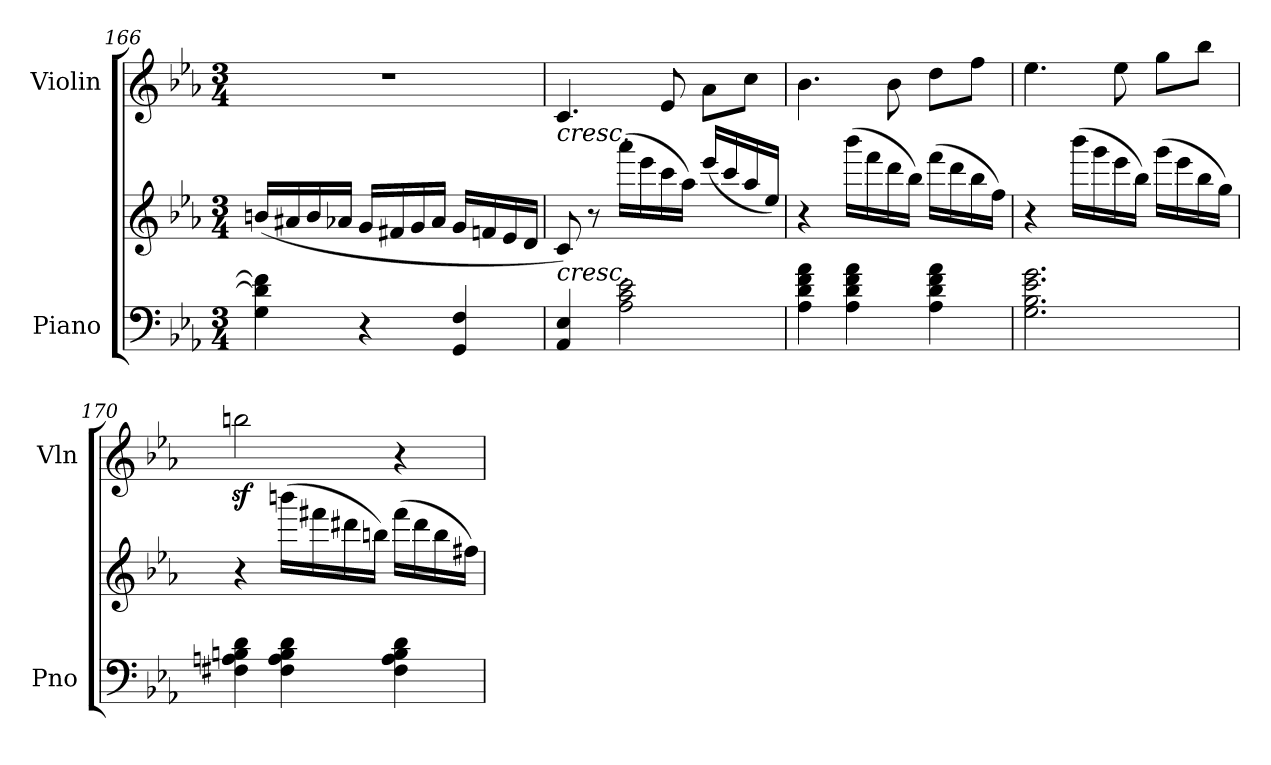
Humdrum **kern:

**kern	**kern	**kern
*part2	*part2	*part1
*staff3	*staff2	*staff1
*I"Piano	*	*I"Violin
*I'Pno	*	*I'Vln
*clefF4	*clefG2	*clefG2
*k[b-e-a-]	*k[b-e-a-]	*k[b-e-a-]
*M3/4	*M3/4	*M3/4
=166	=166	=166
4G\ 4d\] 4f\]	(<16bn/LL	2.r
.	16a#X/	.
.	16b/	.
.	16a-X/JJ	.
4r	16g/LL	.
.	16f#X/	.
.	16g/	.
.	16a-/JJ	.
4GG/ 4F/	16g/LL	.
.	16fn/	.
.	16e-/	.
.	16d/JJ	.
=167	=167	=167
!	!	!LO:TX:b:i:t=cresc.
!	!LO:TX:b:i:t=cresc.	!
4AA-/ 4E-/	8c/)	4.c/
.	8r	.
2A-\ 2c\ 2e-\	(>16aaa-\LL	.
.	16eee-\	.
.	16ccc\	8e-/
.	16aa-\JJ)	.
.	(<16eee-/LL	8a-\L
.	16ccc/	.
.	16aa-/	8cc\J
.	16ee-/JJ)	.
!!LO:LB:g=z
=168	=168	=168
4A-\ 4d\ 4f\ 4a-\	4r	4.b-\
4A-\ 4d\ 4f\ 4a-\	(>16bbb-\LL	.
.	16fff\	.
.	16ddd\	8b-\
.	16bb-\JJ)	.
4A-\ 4d\ 4f\ 4a-\	(>16fff\LL	8dd\L
.	16ddd\	.
.	16bb-\	8ff\J
.	16ff\JJ)	.
=169	=169	=169
2.G\ 2.B-\ 2.e-\ 2.g\	4r	4.ee-\
.	(>16bbb-\LL	.
.	16ggg\	.
.	16eee-\	8ee-\
.	16bb-\JJ)	.
.	(>16ggg\LL	8gg\L
.	16eee-\	.
.	16bb-\	8bb-\J
.	16gg\JJ)	.
=170	=170	=170
4F#X\ 4An\ 4Bn\ 4d\	4r	2bbnz<\
4F#\ 4A\ 4B\ 4d\	(>16bbbn\LL	.
.	16fff#X\	.
.	16ddd#X\	.
.	16bbn\JJ)	.
4F#\ 4A\ 4B\ 4d\	(>16fff#\LL	4r
.	16ddd#\	.
.	16bb\	.
.	16ff#X\JJ)	.
=	=	=
*-	*-	*-
